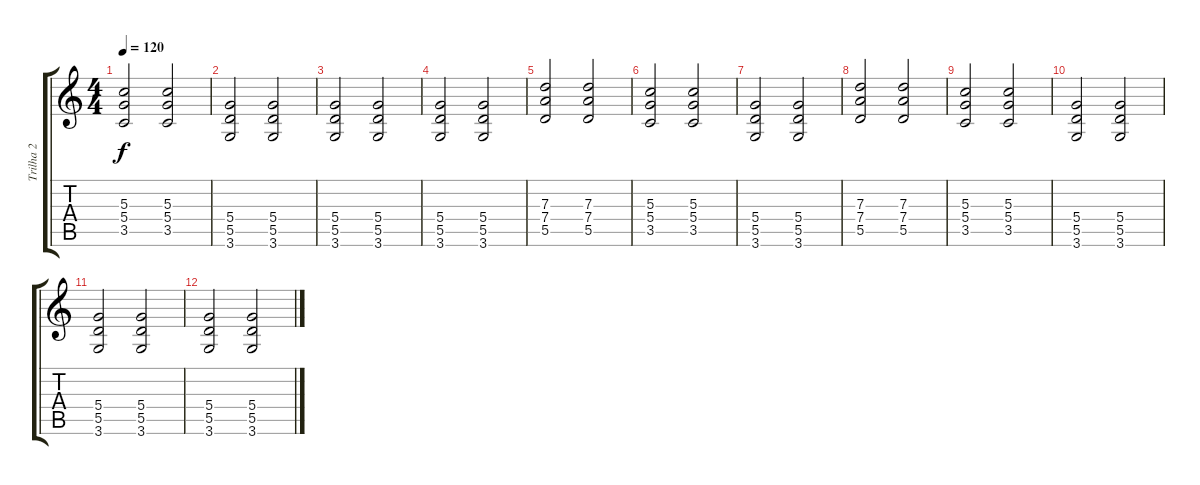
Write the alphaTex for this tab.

\track ("Trilha 2" "Trilha 2") {instrument overdrivenguitar}
\staff {score tabs}
\tuning (E4 B3 G3 D3 A2 E2) {hide}
\ts (4 4)
\tempo 120
\clef g2
\ks c
(5.3 5.4 3.5).2{dy f} (5.3 5.4 3.5).2 |
(5.4 5.5 3.6).2 (5.4 5.5 3.6).2 |
(5.4 5.5 3.6).2 (5.4 5.5 3.6).2 |
(5.4 5.5 3.6).2 (5.4 5.5 3.6).2 |
(7.3 7.4 5.5).2 (7.3 7.4 5.5).2 |
(5.3 5.4 3.5).2 (5.3 5.4 3.5).2 |
(5.4 5.5 3.6).2 (5.4 5.5 3.6).2 |
(7.3 7.4 5.5).2 (7.3 7.4 5.5).2 |
(5.3 5.4 3.5).2 (5.3 5.4 3.5).2 |
(5.4 5.5 3.6).2 (5.4 5.5 3.6).2 |
(5.4 5.5 3.6).2 (5.4 5.5 3.6).2 |
(5.4 5.5 3.6).2 (5.4 5.5 3.6).2
